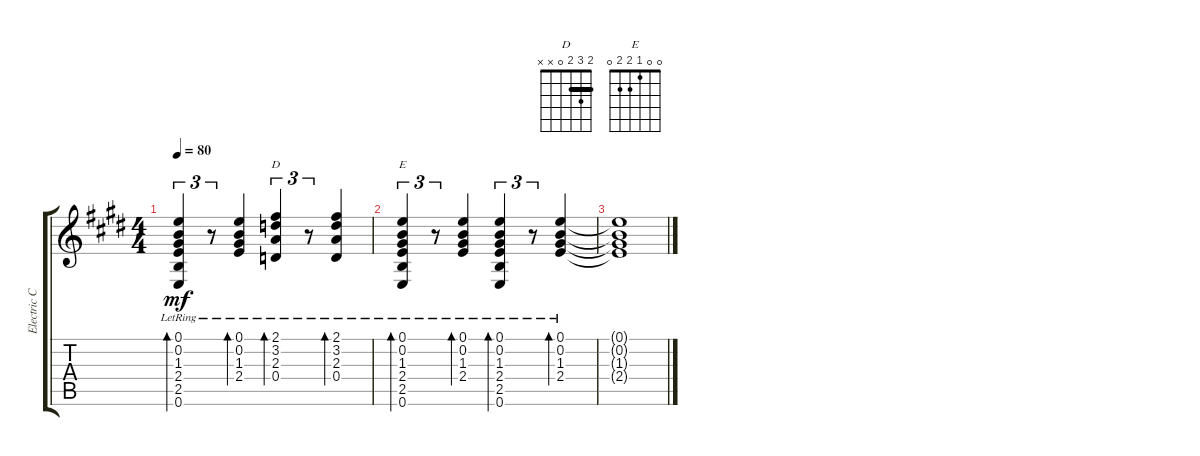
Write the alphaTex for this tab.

\track ("Electric Clean Guitar" "Electric C") {instrument electricguitarclean}
\staff {score tabs}
\tuning (E4 B3 G3 D3 A2 E2) {hide}
\chord ("D" 2 3 2 0 x x) {barre 2}
\chord ("E" 0 0 1 2 2 0)
\ts (4 4)
\tempo 80
\clef g2
\ks e
(0.1 0.2 1.3{lr} 2.4{lr} 2.5{lr} 0.6{lr}).4{tu (3 2) bd 30 dy mf} r.8{tu (3 2)} (0.1{lr} 0.2{lr} 1.3{lr} 2.4{lr}).4{bd 60} (2.1 3.2 2.3{lr} 0.4{lr}).4{tu (3 2) bd 30 ch "D"} r.8{tu (3 2)} (2.1{lr} 3.2{lr} 2.3{lr} 0.4{lr}).4{bd 60} |
(0.1 0.2 1.3{lr} 2.4{lr} 2.5{lr} 0.6{lr}).4{tu (3 2) bd 30 ch "E"} r.8{tu (3 2)} (0.1{lr} 0.2{lr} 1.3{lr} 2.4{lr}).4{bd 30} (0.1 0.2 1.3{lr} 2.4{lr} 2.5{lr} 0.6{lr}).4{tu (3 2) bd 30} r.8{tu (3 2)} (0.1{lr} 0.2{lr} 1.3{lr} 2.4{lr}).4{bd 30} |
(0.1{t} 0.2{t} 1.3{t} 2.4{t}).1
